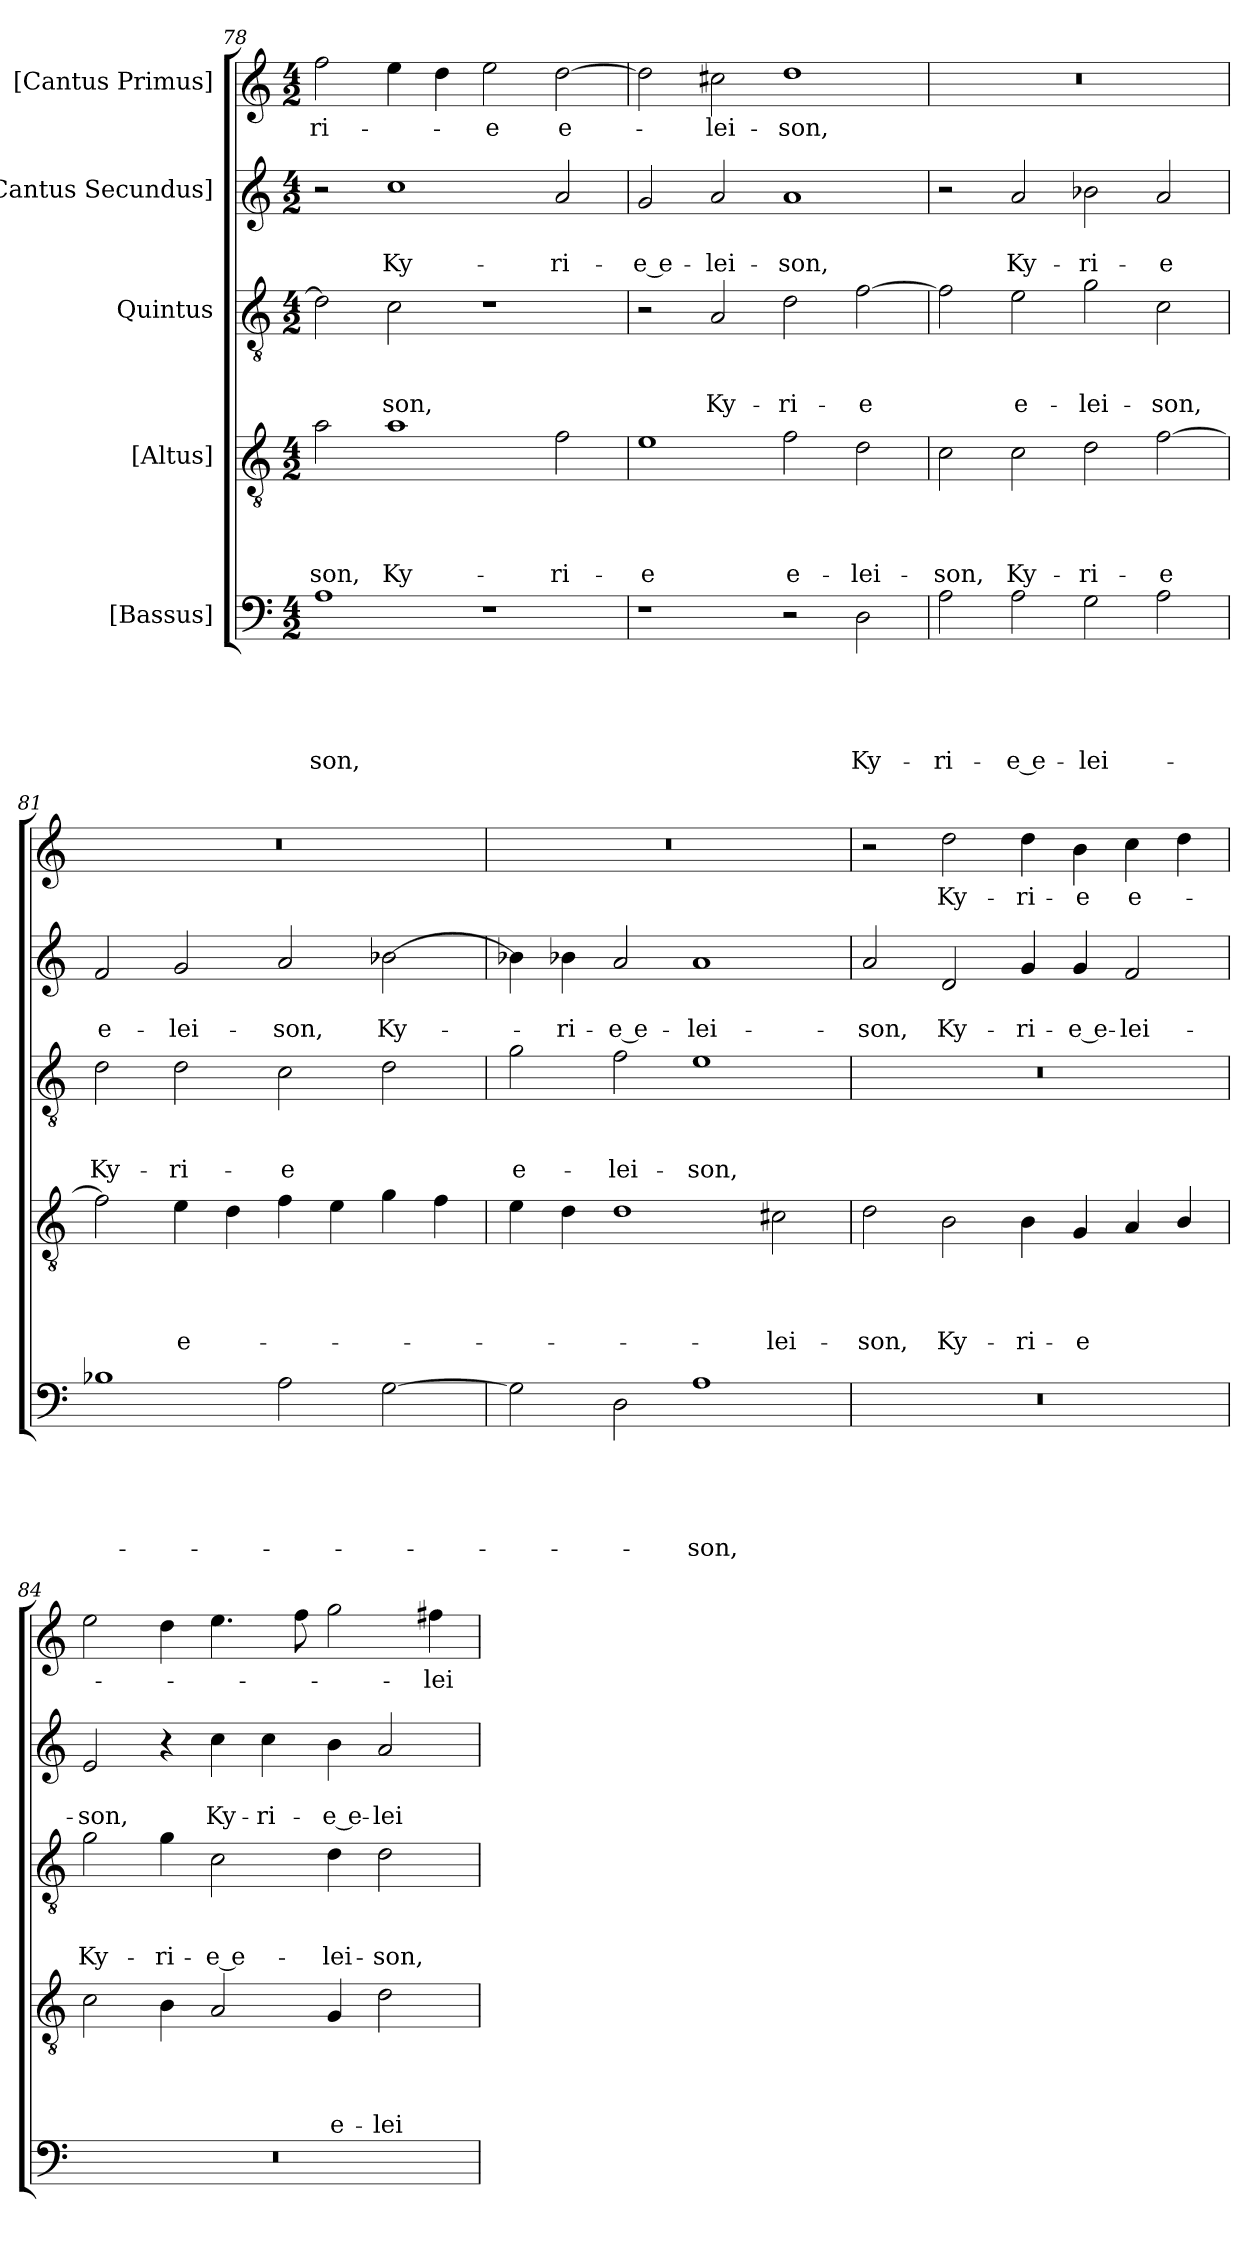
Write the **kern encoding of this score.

**kern	**text	**text	**text	**text	**text	**kern	**text	**text	**text	**text	**kern	**text	**text	**text	**kern	**text	**text	**kern	**text
*part5	*part5	*part5	*part5	*part5	*part5	*part4	*part4	*part4	*part4	*part4	*part3	*part3	*part3	*part3	*part2	*part2	*part2	*part1	*part1
*staff5	*staff5	*staff5	*staff5	*staff5	*staff5	*staff4	*staff4	*staff4	*staff4	*staff4	*staff3	*staff3	*staff3	*staff3	*staff2	*staff2	*staff2	*staff1	*staff1
*I"[Bassus]	*	*	*	*	*	*I"[Altus]	*	*	*	*	*I"Quintus	*	*	*	*I"[Cantus Secundus]	*	*	*I"[Cantus Primus]	*
*clefF4	*	*	*	*	*	*clefGv2	*	*	*	*	*clefGv2	*	*	*	*clefG2	*	*	*clefG2	*
*k[]	*	*	*	*	*	*k[]	*	*	*	*	*k[]	*	*	*	*k[]	*	*	*k[]	*
*M4/2	*	*	*	*	*	*M4/2	*	*	*	*	*M4/2	*	*	*	*M4/2	*	*	*M4/2	*
=78	=78	=78	=78	=78	=78	=78	=78	=78	=78	=78	=78	=78	=78	=78	=78	=78	=78	=78	=78
1A\	.	.	.	.	-son,	2a\	.	.	.	-son,	2d\]	.	.	.	2r	.	.	2ff\	-ri-
.	.	.	.	.	.	1a/	.	.	.	Ky-	2c\	.	.	-son,	1cc\	.	Ky-	4ee\	.
.	.	.	.	.	.	.	.	.	.	.	.	.	.	.	.	.	.	4dd\	.
1r	.	.	.	.	.	.	.	.	.	.	1r	.	.	.	.	.	.	2ee\	-e
.	.	.	.	.	.	2f\	.	.	.	-ri-	.	.	.	.	2a/	.	-ri-	[2dd\	e-
=79	=79	=79	=79	=79	=79	=79	=79	=79	=79	=79	=79	=79	=79	=79	=79	=79	=79	=79	=79
1r	.	.	.	.	.	1e\	.	.	.	-e	2r	.	.	.	2g/	.	-e e-	2dd\]	.
.	.	.	.	.	.	.	.	.	.	.	2A/	.	.	Ky-	2a/	.	-lei-	2cc#X\	-lei-
2r	.	.	.	.	.	2f\	.	.	.	e-	2d\	.	.	-ri-	1a/	.	-son,	1dd\	-son,
2D\	.	.	.	.	Ky-	2d\	.	.	.	-lei-	[2f\	.	.	-e	.	.	.	.	.
=80	=80	=80	=80	=80	=80	=80	=80	=80	=80	=80	=80	=80	=80	=80	=80	=80	=80	=80	=80
2A\	.	.	.	.	-ri-	2c\	.	.	.	-son,	2f\]	.	.	.	2r	.	.	0r	.
2A\	.	.	.	.	-e e-	2c\	.	.	.	Ky-	2e\	.	.	e-	2a/	.	Ky-	.	.
2G\	.	.	.	.	-lei-	2d\	.	.	.	-ri-	2g\	.	.	-lei-	2b-X\	.	-ri-	.	.
2A\	.	.	.	.	.	[2f\	.	.	.	-e	2c\	.	.	-son,	2a/	.	-e	.	.
=81	=81	=81	=81	=81	=81	=81	=81	=81	=81	=81	=81	=81	=81	=81	=81	=81	=81	=81	=81
1B-X\	.	.	.	.	.	2f\]	.	.	.	.	2d\	.	.	Ky-	2f/	.	e-	0r	.
.	.	.	.	.	.	4e\	.	.	.	e-	2d\	.	.	-ri-	2g/	.	-lei-	.	.
.	.	.	.	.	.	4d\	.	.	.	.	.	.	.	.	.	.	.	.	.
2A\	.	.	.	.	.	4f\	.	.	.	.	2c\	.	.	-e	2a/	.	-son,	.	.
.	.	.	.	.	.	4e\	.	.	.	.	.	.	.	.	.	.	.	.	.
[2G\	.	.	.	.	.	4g\	.	.	.	.	2d\	.	.	.	[2b-X\	.	Ky-	.	.
.	.	.	.	.	.	4f\	.	.	.	.	.	.	.	.	.	.	.	.	.
=82	=82	=82	=82	=82	=82	=82	=82	=82	=82	=82	=82	=82	=82	=82	=82	=82	=82	=82	=82
2G\]	.	.	.	.	.	4e\	.	.	.	.	2g\	.	.	e-	4b-X\]	.	.	0r	.
.	.	.	.	.	.	4d\	.	.	.	.	.	.	.	.	4b-X\	.	-ri-	.	.
2D\	.	.	.	.	.	1d/	.	.	.	.	2f\	.	.	-lei-	2a/	.	-e e-	.	.
1A\	.	.	.	.	-son,	.	.	.	.	.	1e\	.	.	-son,	1a/	.	-lei-	.	.
.	.	.	.	.	.	2c#X\	.	.	.	-lei-	.	.	.	.	.	.	.	.	.
=83	=83	=83	=83	=83	=83	=83	=83	=83	=83	=83	=83	=83	=83	=83	=83	=83	=83	=83	=83
0r	.	.	.	.	.	2d\	.	.	.	-son,	0r	.	.	.	2a/	.	-son,	2r	.
.	.	.	.	.	.	2B\	.	.	.	Ky-	.	.	.	.	2d/	.	Ky-	2dd\	Ky-
.	.	.	.	.	.	4B\	.	.	.	-ri-	.	.	.	.	4g/	.	-ri-	4dd\	-ri-
.	.	.	.	.	.	4G/	.	.	.	-e	.	.	.	.	4g/	.	-e e-	4b\	-e
.	.	.	.	.	.	4A/	.	.	.	.	.	.	.	.	2f/	.	-lei-	4cc\	e-
.	.	.	.	.	.	4B/	.	.	.	.	.	.	.	.	.	.	.	4dd\	.
=84	=84	=84	=84	=84	=84	=84	=84	=84	=84	=84	=84	=84	=84	=84	=84	=84	=84	=84	=84
0r	.	.	.	.	.	2c\	.	.	.	.	2g\	.	.	Ky-	2e/	.	-son,	2ee\	.
.	.	.	.	.	.	4B\	.	.	.	.	4g\	.	.	-ri-	4r	.	.	4dd\	.
.	.	.	.	.	.	2A/	.	.	.	.	2c\	.	.	-e e-	4cc\	.	Ky-	4.ee\	.
.	.	.	.	.	.	.	.	.	.	.	.	.	.	.	4cc\	.	-ri-	.	.
.	.	.	.	.	.	.	.	.	.	.	.	.	.	.	.	.	.	8ff\	.
.	.	.	.	.	.	4G/	.	.	.	e-	4d\	.	.	-lei-	4b\	.	-e e-	2gg\	.
.	.	.	.	.	.	2d\	.	.	.	-lei-	2d\	.	.	-son,	2a/	.	-lei-	.	.
.	.	.	.	.	.	.	.	.	.	.	.	.	.	.	.	.	.	4ff#X\	-lei-
=	=	=	=	=	=	=	=	=	=	=	=	=	=	=	=	=	=	=	=
*-	*-	*-	*-	*-	*-	*-	*-	*-	*-	*-	*-	*-	*-	*-	*-	*-	*-	*-	*-
